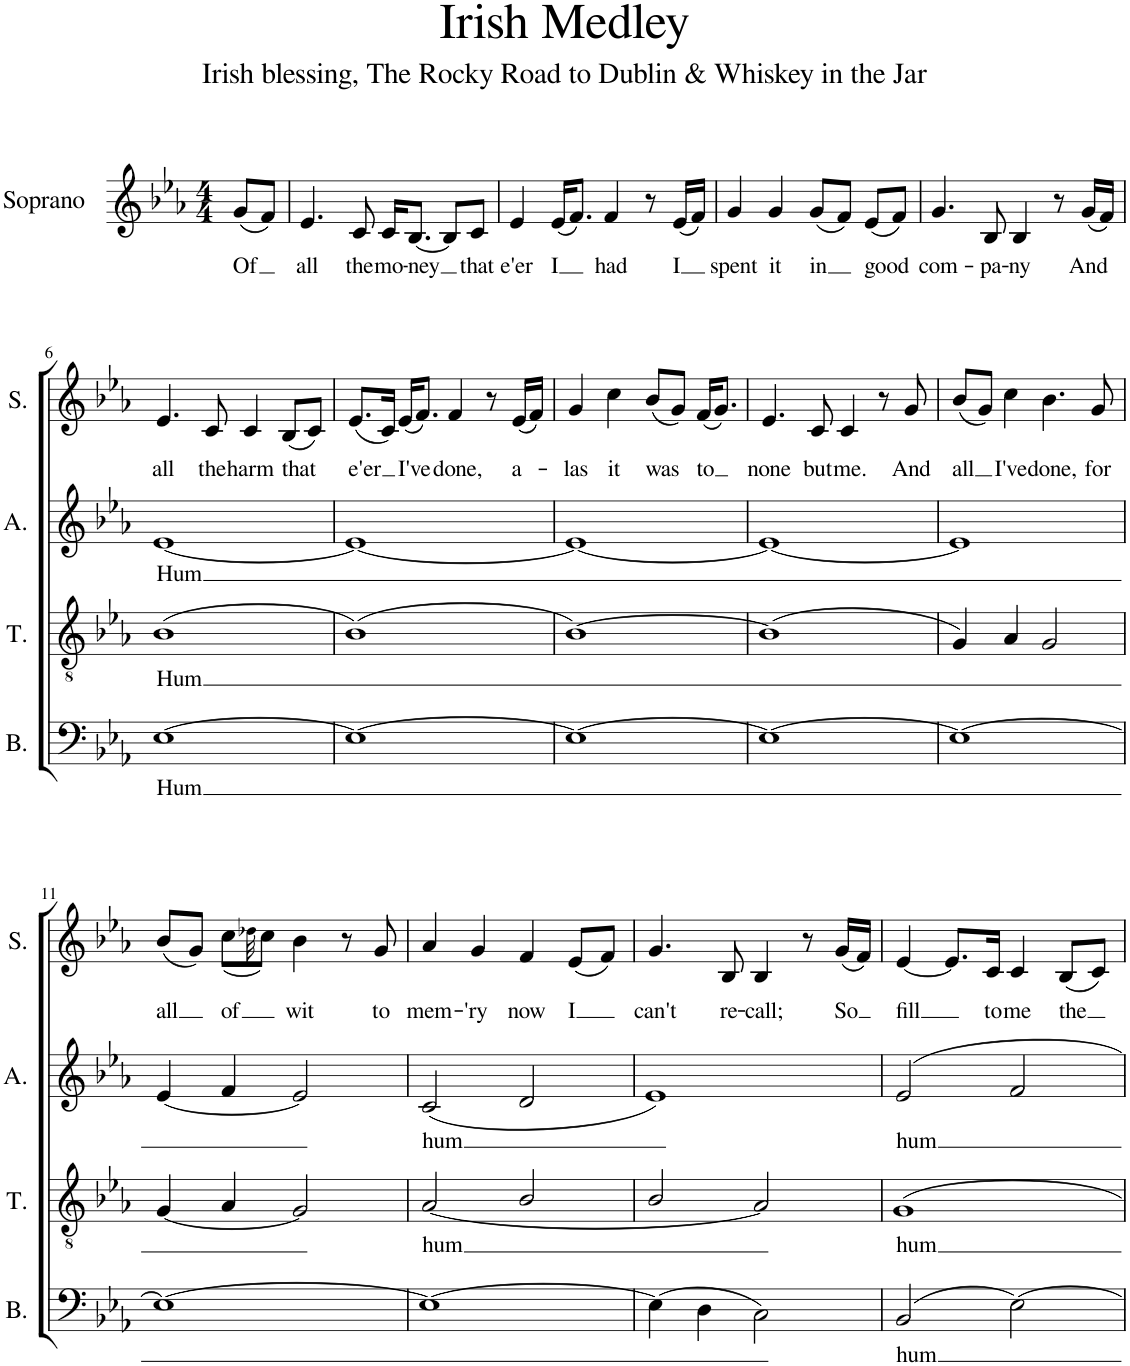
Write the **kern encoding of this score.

**kern	**text	**kern	**text	**kern	**text	**kern	**text
*part4	*part4	*part3	*part3	*part2	*part2	*part1	*part1
*staff4	*staff4	*staff3	*staff3	*staff2	*staff2	*staff1	*staff1
*I"Bass	*	*I"Tenor	*	*I"Alto	*	*I"Soprano	*
*I'B.	*	*I'T.	*	*I'A.	*	*I'S.	*
*stria5	*	*stria5	*	*stria5	*	*	*
*clefF4	*	*clefGv2	*	*clefG2	*	*clefG2	*
*k[b-e-a-]	*	*k[b-e-a-]	*	*k[b-e-a-]	*	*k[b-e-a-]	*
*M4/4	*	*M4/4	*	*M4/4	*	*M4/4	*
=1	=1	=1	=1	=1	=1	=1	=1
!	!	!	!	!	!	!	!LO:LY:b
4r	.	4r	.	4r	.	(<8g/L	Of
.	.	.	.	.	.	8f/J)	.
=2	=2	=2	=2	=2	=2	=2	=2
!	!	!	!	!	!	!	!LO:LY:b
1r	.	1r	.	1r	.	4.e-/	all
!	!	!	!	!	!	!	!LO:LY:b
.	.	.	.	.	.	8c/	the
!	!	!	!	!	!	!	!LO:LY:b
.	.	.	.	.	.	16c/KL	mo-
!	!	!	!	!	!	!	!LO:LY:b
.	.	.	.	.	.	[<8.B-/J	-ney
.	.	.	.	.	.	8B-/L]	.
!	!	!	!	!	!	!	!LO:LY:b
.	.	.	.	.	.	8c/J	that
=3	=3	=3	=3	=3	=3	=3	=3
!	!	!	!	!	!	!	!LO:LY:b
1r	.	1r	.	1r	.	4e-/	e'er
!	!	!	!	!	!	!	!LO:LY:b
.	.	.	.	.	.	(<16e-/KL	I
.	.	.	.	.	.	8.f/J)	.
!	!	!	!	!	!	!	!LO:LY:b
.	.	.	.	.	.	4f/	had
.	.	.	.	.	.	8r	.
!	!	!	!	!	!	!	!LO:LY:b
.	.	.	.	.	.	(<16e-/LL	I
.	.	.	.	.	.	16f/JJ)	.
=4	=4	=4	=4	=4	=4	=4	=4
!	!	!	!	!	!	!	!LO:LY:b
1r	.	1r	.	1r	.	4g/	spent
!	!	!	!	!	!	!	!LO:LY:b
.	.	.	.	.	.	4g/	it
!	!	!	!	!	!	!	!LO:LY:b
.	.	.	.	.	.	(<8g/L	in
.	.	.	.	.	.	8f/J)	.
!	!	!	!	!	!	!	!LO:LY:b
.	.	.	.	.	.	(<8e-/L	good
.	.	.	.	.	.	8f/J)	.
=5	=5	=5	=5	=5	=5	=5	=5
!	!	!	!	!	!	!	!LO:LY:b
1r	.	1r	.	1r	.	4.g/	com-
!	!	!	!	!	!	!	!LO:LY:b
.	.	.	.	.	.	8B-/	-pa-
!	!	!	!	!	!	!	!LO:LY:b
.	.	.	.	.	.	4B-/	-ny
.	.	.	.	.	.	8r	.
!	!	!	!	!	!	!	!LO:LY:b
.	.	.	.	.	.	(<16g/LL	And
.	.	.	.	.	.	16f/JJ)	.
!!LO:LB:g=z
=6	=6	=6	=6	=6	=6	=6	=6
!	!LO:LY:b	!	!LO:LY:b	!	!LO:LY:b	!	!LO:LY:b
[>1E-	Hum	(1B-	Hum	[<1e-	Hum	4.e-/	all
!	!	!	!	!	!	!	!LO:LY:b
.	.	.	.	.	.	8c/	the
!	!	!	!	!	!	!	!LO:LY:b
.	.	.	.	.	.	4c/	harm
!	!	!	!	!	!	!	!LO:LY:b
.	.	.	.	.	.	(<8B-/L	that
.	.	.	.	.	.	8c/J)	.
=7	=7	=7	=7	=7	=7	=7	=7
!	!	!	!	!	!	!	!LO:LY:b
1E-_	.	(1B-)	.	1e-_	.	(<8.e-/L	e'er
.	.	.	.	.	.	16c/Jk)	.
!	!	!	!	!	!	!	!LO:LY:b
.	.	.	.	.	.	(<16e-/KL	I've
.	.	.	.	.	.	8.f/J)	.
!	!	!	!	!	!	!	!LO:LY:b
.	.	.	.	.	.	4f/	done,
.	.	.	.	.	.	8r	.
!	!	!	!	!	!	!	!LO:LY:b
.	.	.	.	.	.	(<16e-/LL	a-
.	.	.	.	.	.	16f/JJ)	.
=8	=8	=8	=8	=8	=8	=8	=8
!	!	!	!	!	!	!	!LO:LY:b
1E-_	.	[>1B-)	.	1e-_	.	4g/	-las
!	!	!	!	!	!	!	!LO:LY:b
.	.	.	.	.	.	4cc\	it
!	!	!	!	!	!	!	!LO:LY:b
.	.	.	.	.	.	(<8b-/L	was
.	.	.	.	.	.	8g/J)	.
!	!	!	!	!	!	!	!LO:LY:b
.	.	.	.	.	.	(<16f/KL	to
.	.	.	.	.	.	8.g/J)	.
=9	=9	=9	=9	=9	=9	=9	=9
!	!	!	!	!	!	!	!LO:LY:b
1E-_	.	(>1B-]	.	1e-_	.	4.e-/	none
!	!	!	!	!	!	!	!LO:LY:b
.	.	.	.	.	.	8c/	but
!	!	!	!	!	!	!	!LO:LY:b
.	.	.	.	.	.	4c/	me.
.	.	.	.	.	.	8r	.
!	!	!	!	!	!	!	!LO:LY:b
.	.	.	.	.	.	8g/	And
=10	=10	=10	=10	=10	=10	=10	=10
!	!	!	!	!	!	!	!LO:LY:b
1E-_	.	4G/)	.	1e-]	.	(<8b-/L	all
.	.	.	.	.	.	8g/J)	.
!	!	!	!	!	!	!	!LO:LY:b
.	.	4A-/	.	.	.	4cc\	I've
!	!	!	!	!	!	!	!LO:LY:b
.	.	2G/	.	.	.	4.b-\	done,
!	!	!	!	!	!	!	!LO:LY:b
.	.	.	.	.	.	8g/	for
!!LO:LB:g=z
=11	=11	=11	=11	=11	=11	=11	=11
!	!	!	!	!	!	!	!LO:LY:b
1E-_	.	[<4G/	.	[<4e-/	.	(<8b-/L	all
.	.	.	.	.	.	8g/J)	.
!	!	!	!	!	!	!	!LO:LY:b
.	.	4A-/	.	4f/	.	(<8cc\L	of
.	.	.	.	.	.	32qdd-X\	.
.	.	.	.	.	.	8cc\J)	.
!	!	!	!	!	!	!	!LO:LY:b
.	.	2G/]	.	2e-/]	.	4b-\	wit
.	.	.	.	.	.	8r	.
!	!	!	!	!	!	!	!LO:LY:b
.	.	.	.	.	.	8g/	to
=12	=12	=12	=12	=12	=12	=12	=12
!	!	!	!LO:LY:b	!	!LO:LY:b	!	!LO:LY:b
1E-_	.	[<2A-/	hum	(<2c/	hum	4a-/	mem-
!	!	!	!	!	!	!	!LO:LY:b
.	.	.	.	.	.	4g/	-'ry
!	!	!	!	!	!	!	!LO:LY:b
.	.	2B-/	.	2d/	.	4f/	now
!	!	!	!	!	!	!	!LO:LY:b
.	.	.	.	.	.	(<8e-/L	I
.	.	.	.	.	.	8f/J)	.
=13	=13	=13	=13	=13	=13	=13	=13
!	!	!	!	!	!	!	!LO:LY:b
(>4E-\]	.	2B-/	.	1e-)	.	4.g/	can't
4D\	.	.	.	.	.	.	.
!	!	!	!	!	!	!	!LO:LY:b
.	.	.	.	.	.	8B-/	re-
!	!	!	!	!	!	!	!LO:LY:b
2C\)	.	2A-/]	.	.	.	4B-/	-call;
.	.	.	.	.	.	8r	.
!	!	!	!	!	!	!	!LO:LY:b
.	.	.	.	.	.	(<16g/LL	So
.	.	.	.	.	.	16f/JJ)	.
=14	=14	=14	=14	=14	=14	=14	=14
!	!LO:LY:b	!	!LO:LY:b	!	!LO:LY:b	!	!LO:LY:b
(>2BB-/	hum	1G	hum	2e-/	hum	[<4e-/	fill
.	.	.	.	.	.	8.e-/L]	.
!	!	!	!	!	!	!	!LO:LY:b
.	.	.	.	.	.	16c/Jk	to
!	!	!	!	!	!	!	!LO:LY:b
[>2E-\)	.	.	.	2f/	.	4c/	me
!	!	!	!	!	!	!	!LO:LY:b
.	.	.	.	.	.	(<8B-/L	the
.	.	.	.	.	.	8c/J)	.
=	=	=	=	=	=	=	=
*-	*-	*-	*-	*-	*-	*-	*-
